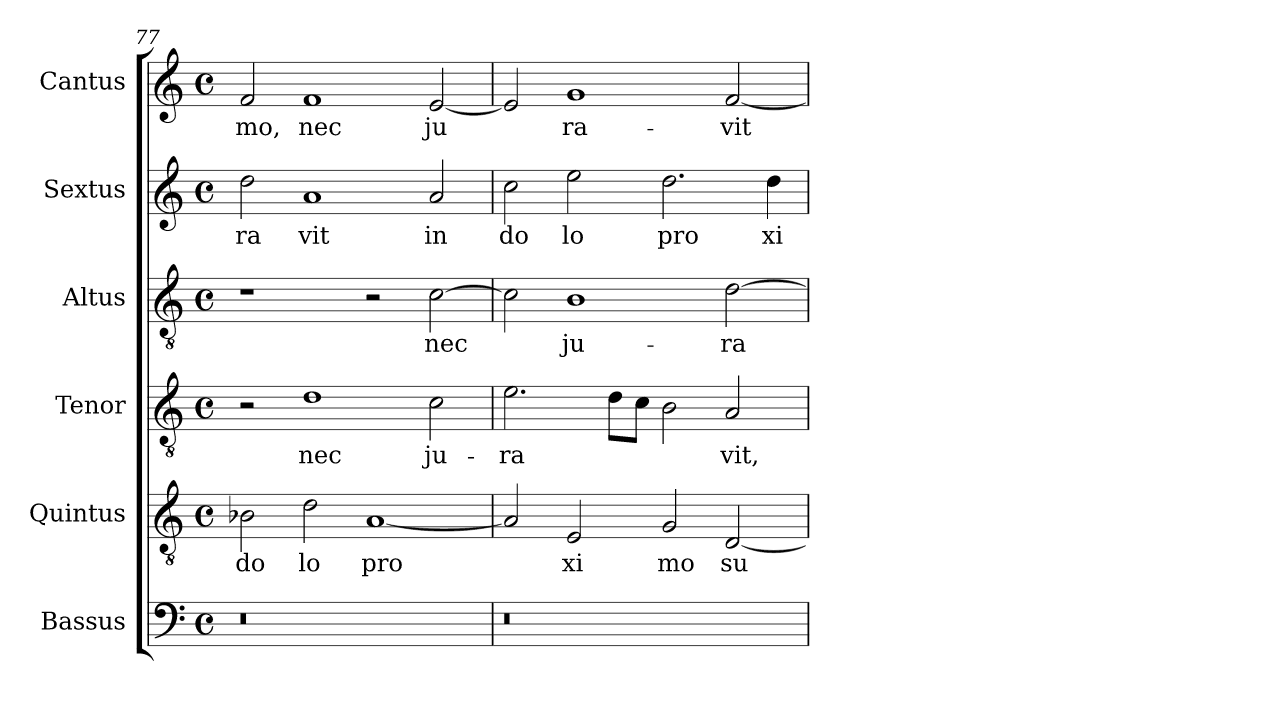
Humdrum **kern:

**kern	**kern	**text	**kern	**text	**kern	**text	**kern	**text	**kern	**text
*part6	*part5	*part5	*part4	*part4	*part3	*part3	*part2	*part2	*part1	*part1
*staff6	*staff5	*staff5	*staff4	*staff4	*staff3	*staff3	*staff2	*staff2	*staff1	*staff1
*I"Bassus	*I"Quintus	*	*I"Tenor	*	*I"Altus	*	*I"Sextus	*	*I"Cantus	*
*clefF4	*clefGv2	*	*clefGv2	*	*clefGv2	*	*clefG2	*	*clefG2	*
*k[]	*	*	*	*	*	*	*	*	*	*
*C:	*	*	*	*	*	*	*	*	*	*
*M4/4	*M4/4	*	*M4/4	*	*M4/4	*	*M4/4	*	*M4/4	*
*met(c)	*met(c)	*	*met(c)	*	*met(c)	*	*met(c)	*	*met(c)	*
=77	=77	=77	=77	=77	=77	=77	=77	=77	=77	=77
!	!	!LO:LY:b:cj	!	!	!	!	!	!LO:LY:b:cj	!	!LO:LY:b:cj
0r	2B-X\	do	2r	.	1r	.	2dd\	ra	2f/	mo,
!	!	!LO:LY:b:cj	!	!LO:LY:b:cj	!	!	!	!LO:LY:b:cj	!	!LO:LY:b:cj
.	2d\	lo	1d	nec	.	.	1a	vit	1f	nec
!	!	!LO:LY:b:cj	!	!	!	!	!	!	!	!
.	[>1A	pro	.	.	2r	.	.	.	.	.
!	!	!	!	!LO:LY:b:cj	!	!LO:LY:b	!	!LO:LY:b:cj	!	!LO:LY:b:cj
.	.	.	2c\	ju-	[<2c\	nec	2a/	in	[>2e/	ju
!!LO:LB:g=z
=78	=78	=78	=78	=78	=78	=78	=78	=78	=78	=78
!	!	!	!	!LO:LY:b:cj	!	!	!	!LO:LY:b:cj	!	!
0r	2A/]	.	2.e\	-ra	2c\]	.	2cc\	do	2e/]	.
!	!	!LO:LY:b:cj	!	!	!	!LO:LY:b:cj	!	!LO:LY:b:cj	!	!LO:LY:b:cj
.	2E/	xi	.	.	1B	ju-	2ee\	lo	1g	ra-
.	.	.	8d\L	.	.	.	.	.	.	.
.	.	.	8c\J	.	.	.	.	.	.	.
!	!	!LO:LY:b:cj	!	!	!	!	!	!LO:LY:b:cj	!	!
.	2G/	mo	2B\	.	.	.	2.dd\	pro	.	.
!	!	!LO:LY:b:cj	!	!LO:LY:b:cj	!	!LO:LY:b:cj	!	!	!	!LO:LY:b
.	[<2D/	su	2A/	vit,	[>2d\	-ra-	.	.	[<2f/	-vit
!	!	!	!	!	!	!	!	!LO:LY:b:cj	!	!
.	.	.	.	.	.	.	4dd\	xi	.	.
=	=	=	=	=	=	=	=	=	=	=
*-	*-	*-	*-	*-	*-	*-	*-	*-	*-	*-
